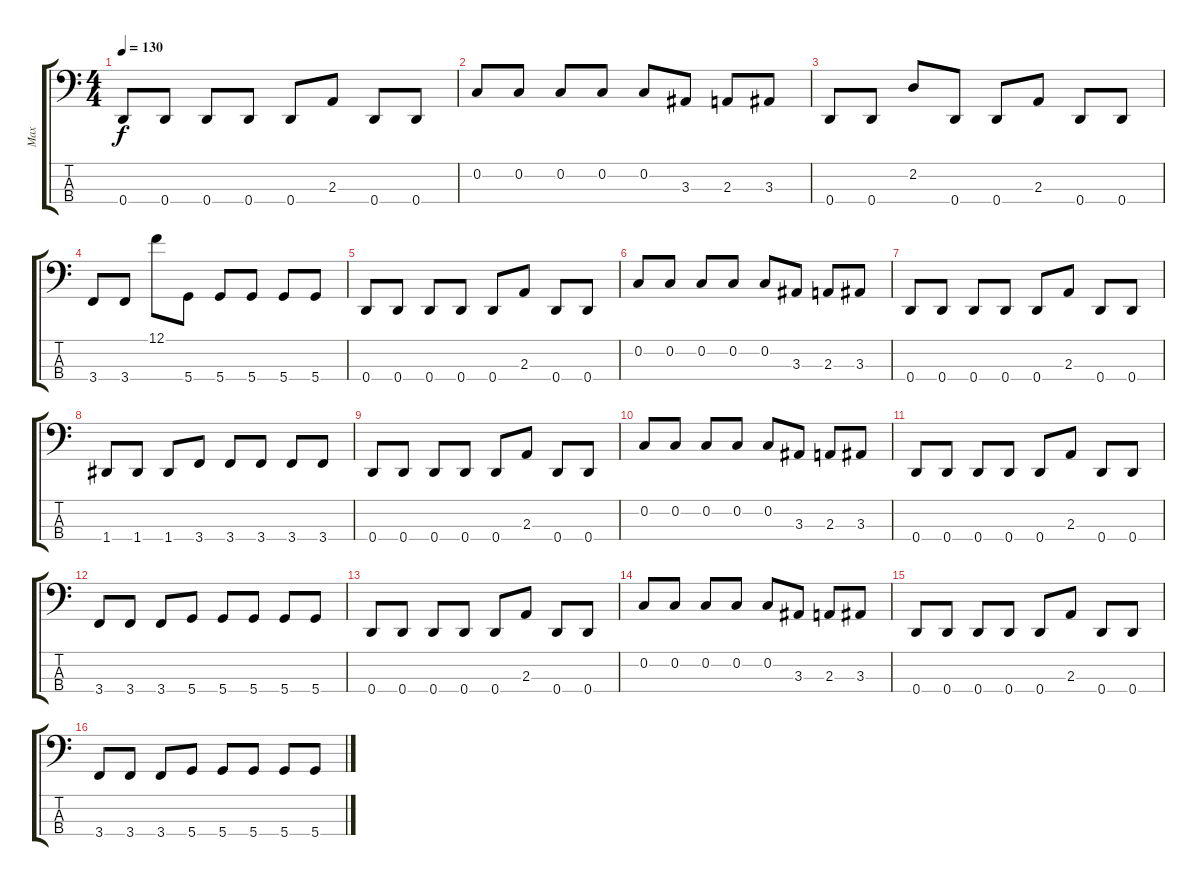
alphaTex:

\track ("Max" "Max") {instrument slapbass1}
\staff {score tabs}
\tuning (F2 C2 G1 D1) {hide}
\ts (4 4)
\tempo 130
\clef f4
\ks c
0.4.8{dy f} 0.4.8 0.4.8 0.4.8 0.4.8 2.3.8 0.4.8 0.4.8 |
0.2.8 0.2.8 0.2.8 0.2.8 0.2.8 3.3.8 2.3.8 3.3.8 |
0.4.8 0.4.8 2.2.8 0.4.8 0.4.8 2.3.8 0.4.8 0.4.8 |
3.4.8 3.4.8 12.1.8 5.4.8 5.4.8 5.4.8 5.4.8 5.4.8 |
0.4.8 0.4.8 0.4.8 0.4.8 0.4.8 2.3.8 0.4.8 0.4.8 |
0.2.8 0.2.8 0.2.8 0.2.8 0.2.8 3.3.8 2.3.8 3.3.8 |
0.4.8 0.4.8 0.4.8 0.4.8 0.4.8 2.3.8 0.4.8 0.4.8 |
1.4.8 1.4.8 1.4.8 3.4.8 3.4.8 3.4.8 3.4.8 3.4.8 |
0.4.8 0.4.8 0.4.8 0.4.8 0.4.8 2.3.8 0.4.8 0.4.8 |
0.2.8 0.2.8 0.2.8 0.2.8 0.2.8 3.3.8 2.3.8 3.3.8 |
0.4.8 0.4.8 0.4.8 0.4.8 0.4.8 2.3.8 0.4.8 0.4.8 |
3.4.8 3.4.8 3.4.8 5.4.8 5.4.8 5.4.8 5.4.8 5.4.8 |
0.4.8 0.4.8 0.4.8 0.4.8 0.4.8 2.3.8 0.4.8 0.4.8 |
0.2.8 0.2.8 0.2.8 0.2.8 0.2.8 3.3.8 2.3.8 3.3.8 |
0.4.8 0.4.8 0.4.8 0.4.8 0.4.8 2.3.8 0.4.8 0.4.8 |
3.4.8 3.4.8 3.4.8 5.4.8 5.4.8 5.4.8 5.4.8 5.4.8
